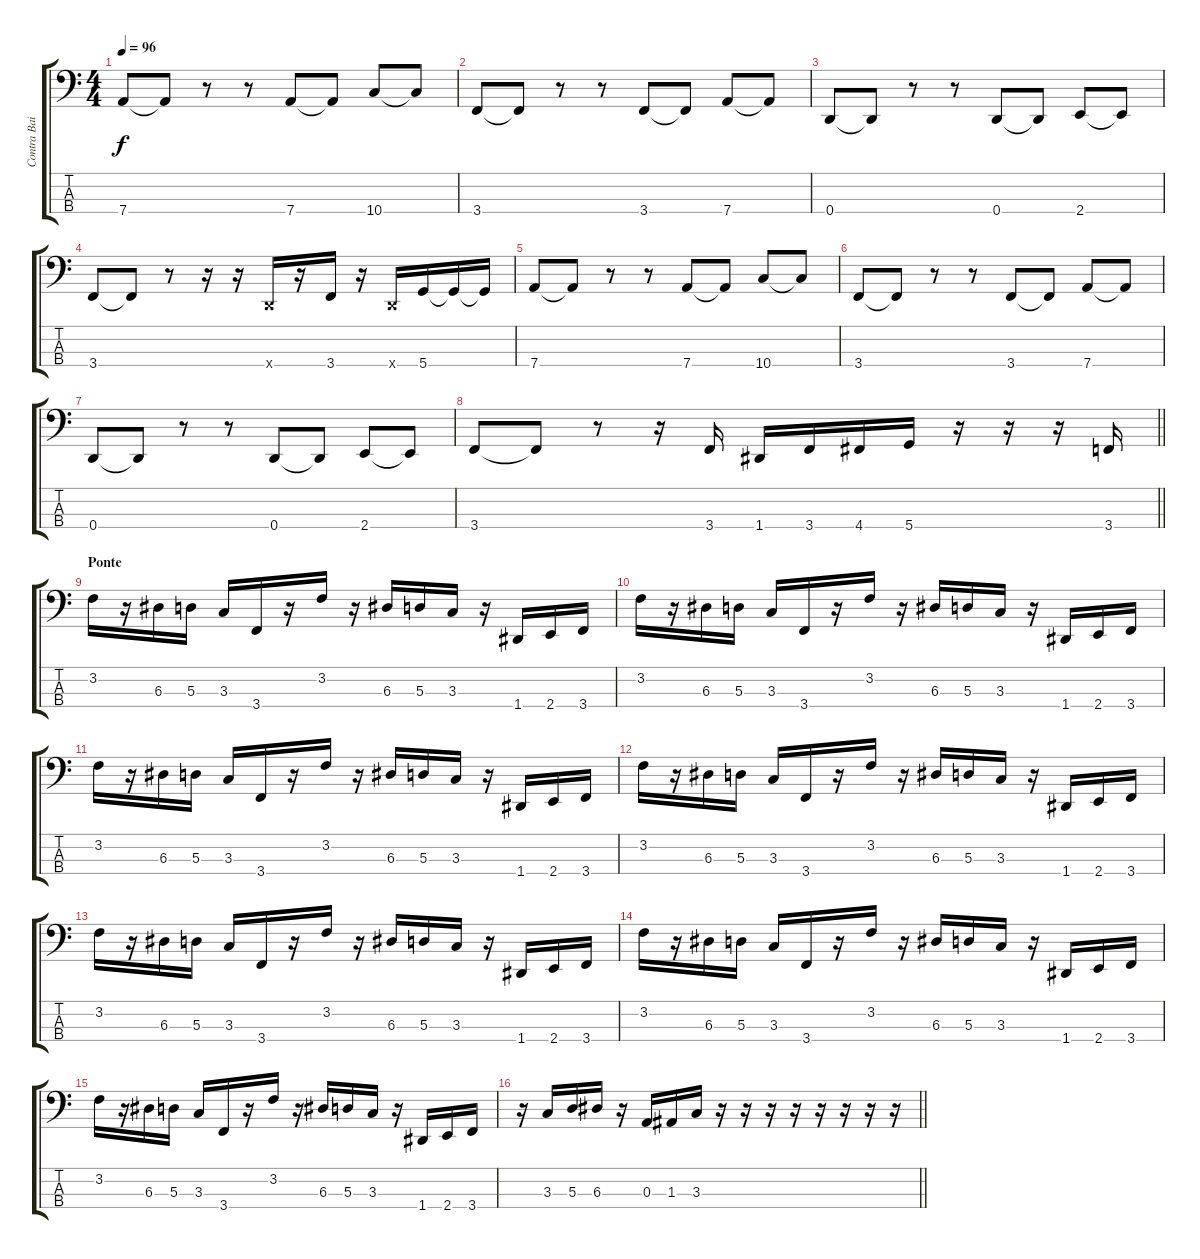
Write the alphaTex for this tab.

\track ("Contra Baixo" "Contra Bai") {instrument electricbasspick}
\staff {score tabs}
\tuning (G2 D2 A1 D1) {hide}
\ts (4 4)
\tempo 96
\clef f4
\ks c
7.4.8{dy f} 7.4{t}.8 r.8 r.8 7.4.8 7.4{t}.8 10.4.8 10.4{t}.8 |
3.4.8 3.4{t}.8 r.8 r.8 3.4.8 3.4{t}.8 7.4.8 7.4{t}.8 |
0.4.8 0.4{t}.8 r.8 r.8 0.4.8 0.4{t}.8 2.4.8 2.4{t}.8 |
3.4.8 3.4{t}.8 r.8 r.16 r.16 0.4{x}.16 r.16 3.4.16 r.16 0.4{x}.16 5.4.16 5.4{t}.16 5.4{t}.16 |
7.4.8 7.4{t}.8 r.8 r.8 7.4.8 7.4{t}.8 10.4.8 10.4{t}.8 |
3.4.8 3.4{t}.8 r.8 r.8 3.4.8 3.4{t}.8 7.4.8 7.4{t}.8 |
0.4.8 0.4{t}.8 r.8 r.8 0.4.8 0.4{t}.8 2.4.8 2.4{t}.8 |
\barLineRight lightlight
3.4.8 3.4{t}.8 r.8 r.16 3.4.16 1.4.16 3.4.16 4.4.16 5.4.16 r.16 r.16 r.16 3.4.16 |
\section ("" "Ponte")
3.2.16 r.16 6.3.16 5.3.16 3.3.16 3.4.16 r.16 3.2.16 r.16 6.3.16 5.3.16 3.3.16 r.16 1.4.16 2.4.16 3.4.16 |
3.2.16 r.16 6.3.16 5.3.16 3.3.16 3.4.16 r.16 3.2.16 r.16 6.3.16 5.3.16 3.3.16 r.16 1.4.16 2.4.16 3.4.16 |
3.2.16 r.16 6.3.16 5.3.16 3.3.16 3.4.16 r.16 3.2.16 r.16 6.3.16 5.3.16 3.3.16 r.16 1.4.16 2.4.16 3.4.16 |
3.2.16 r.16 6.3.16 5.3.16 3.3.16 3.4.16 r.16 3.2.16 r.16 6.3.16 5.3.16 3.3.16 r.16 1.4.16 2.4.16 3.4.16 |
3.2.16 r.16 6.3.16 5.3.16 3.3.16 3.4.16 r.16 3.2.16 r.16 6.3.16 5.3.16 3.3.16 r.16 1.4.16 2.4.16 3.4.16 |
3.2.16 r.16 6.3.16 5.3.16 3.3.16 3.4.16 r.16 3.2.16 r.16 6.3.16 5.3.16 3.3.16 r.16 1.4.16 2.4.16 3.4.16 |
3.2.16 r.16 6.3.16 5.3.16 3.3.16 3.4.16 r.16 3.2.16 r.16 6.3.16 5.3.16 3.3.16 r.16 1.4.16 2.4.16 3.4.16 |
\barLineRight lightlight
r.16 3.3.16 5.3.16 6.3.16 r.16 0.3.16 1.3.16 3.3.16 r.16 r.16 r.16 r.16 r.16 r.16 r.16 r.16
